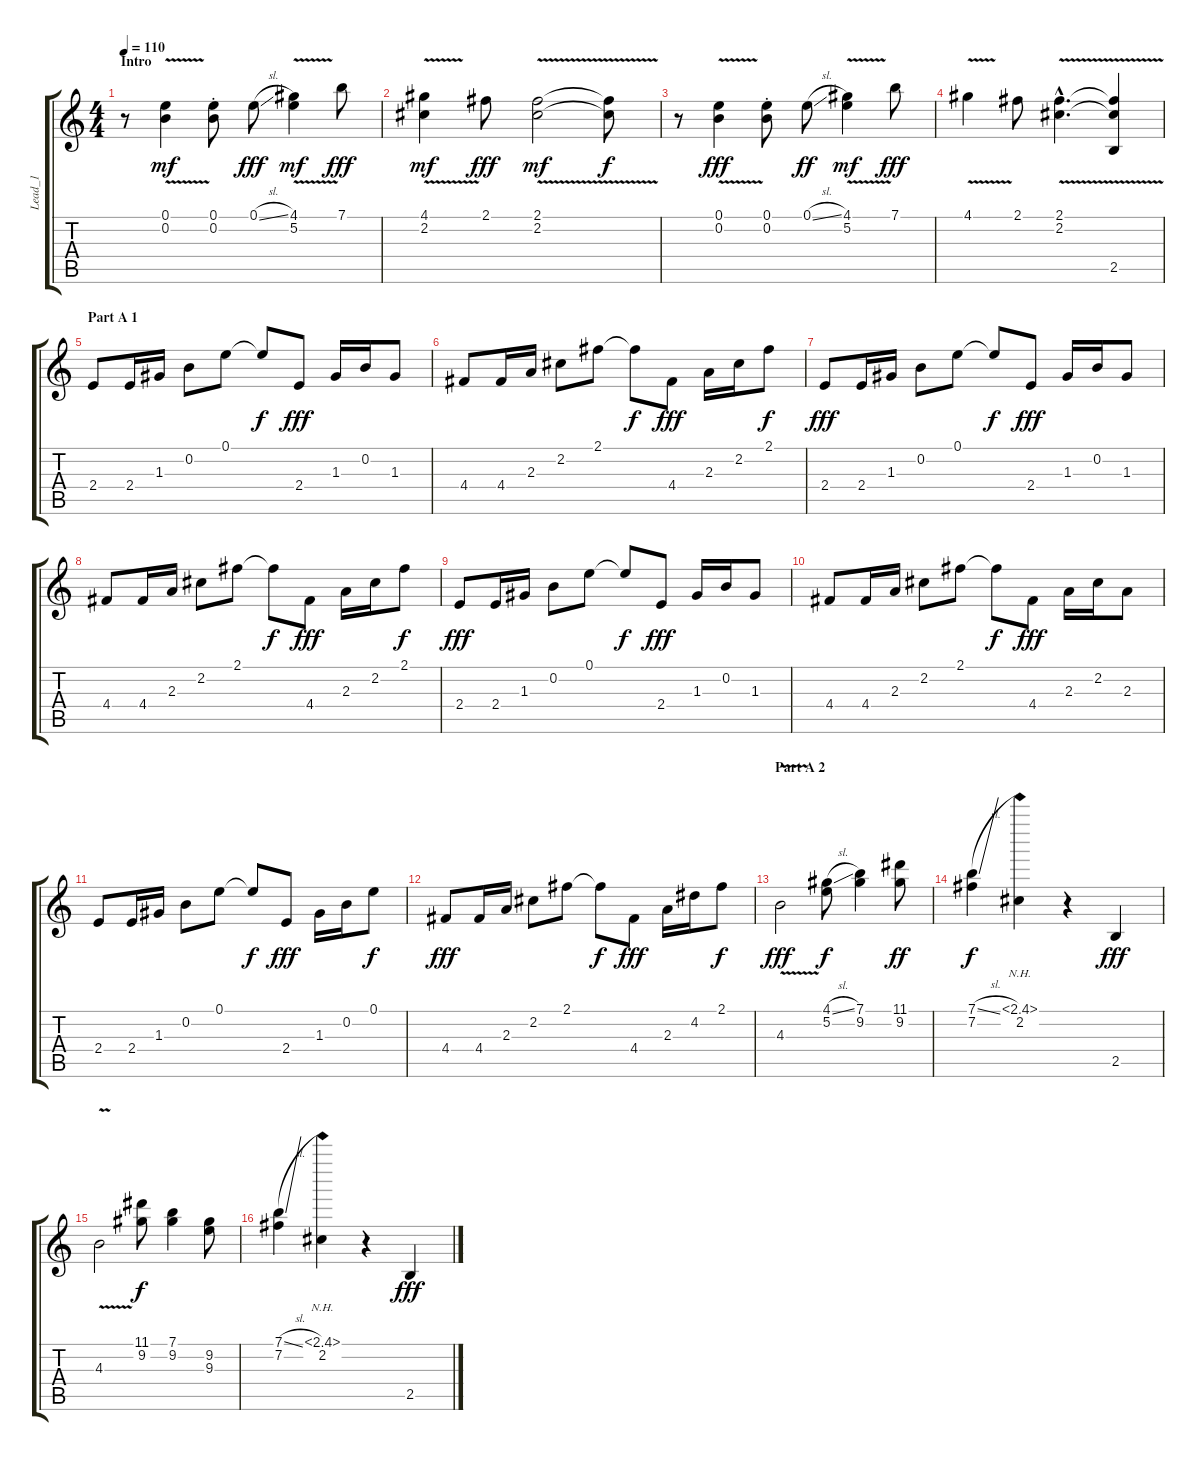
\track ("Lead_1" "Lead_1") {instrument acousticguitarnylon}
\staff {score tabs}
\tuning (E4 B3 G3 D3 A2 E2) {hide}
\ts (4 4)
\section ("" "Intro")
\tempo 110
\clef g2
\ks c
r.8{dy mf volume 13 instrument electricbasspick} (0.1{v} 0.2).4 (0.1{st} 0.2).8 0.1{sl}.8{dy fff} (4.1 5.2{v}).4{dy mf} 7.1.8{dy fff} |
(4.1{v} 2.2).4{dy mf} 2.1.8{dy fff} (2.1{v} 2.2).2{dy mf} (2.1{t} 2.2{t}).8{dy f} |
r.8 (0.1{v} 0.2).4{dy fff} (0.1{st} 0.2).8 0.1{sl}.8{dy ff} (4.1 5.2{v}).4{dy mf} 7.1.8{dy fff} |
4.1{v}.4 2.1.8 (2.1{v hac} 2.2{hac}).4{d} (2.1{t} 2.2{t} 2.5).4 |
\section ("" "Part A 1")
2.4.8{volume 10 instrument electricbasspick} 2.4.16 1.3.16 0.2.8 0.1.8 0.1{t}.8{dy f} 2.4.8{dy fff} 1.3.16 0.2.16 1.3.8 |
4.4.8 4.4.16 2.3.16 2.2.8 2.1.8 2.1{t}.8{dy f} 4.4.8{dy fff} 2.3.16 2.2.16 2.1.8{dy f} |
2.4.8{dy fff volume 10 instrument electricbasspick} 2.4.16 1.3.16 0.2.8 0.1.8 0.1{t}.8{dy f} 2.4.8{dy fff} 1.3.16 0.2.16 1.3.8 |
4.4.8 4.4.16 2.3.16 2.2.8 2.1.8 2.1{t}.8{dy f} 4.4.8{dy fff} 2.3.16 2.2.16 2.1.8{dy f} |
2.4.8{dy fff volume 10 instrument electricbasspick} 2.4.16 1.3.16 0.2.8 0.1.8 0.1{t}.8{dy f} 2.4.8{dy fff} 1.3.16 0.2.16 1.3.8 |
4.4.8 4.4.16 2.3.16 2.2.8 2.1.8 2.1{t}.8{dy f} 4.4.8{dy fff} 2.3.16 2.2.16 2.3.8 |
2.4.8{volume 10 instrument electricbasspick} 2.4.16 1.3.16 0.2.8 0.1.8 0.1{t}.8{dy f} 2.4.8{dy fff} 1.3.16 0.2.16 0.1.8{dy f} |
4.4.8{dy fff} 4.4.16 2.3.16 2.2.8 2.1.8 2.1{t}.8{dy f} 4.4.8{dy fff} 2.3.16 4.2.16 2.1.8{dy f} |
\section ("" "Part A 2")
4.3{v}.2{dy fff volume 13 instrument electricguitarjazz} (4.1{sl} 5.2).8{dy f} (7.1 9.2).4 (11.1 9.2).8{dy ff} |
(7.1{sl} 7.2).4{dy f} (2.1{nh} 2.2).4 r.4 2.5.4{dy fff} |
4.3{v}.2 (11.1 9.2).8{dy f} (7.1 9.2).4 (9.2 9.3).8 |
(7.1{sl} 7.2).4 (2.1{nh} 2.2).4 r.4 2.5.4{dy fff}
